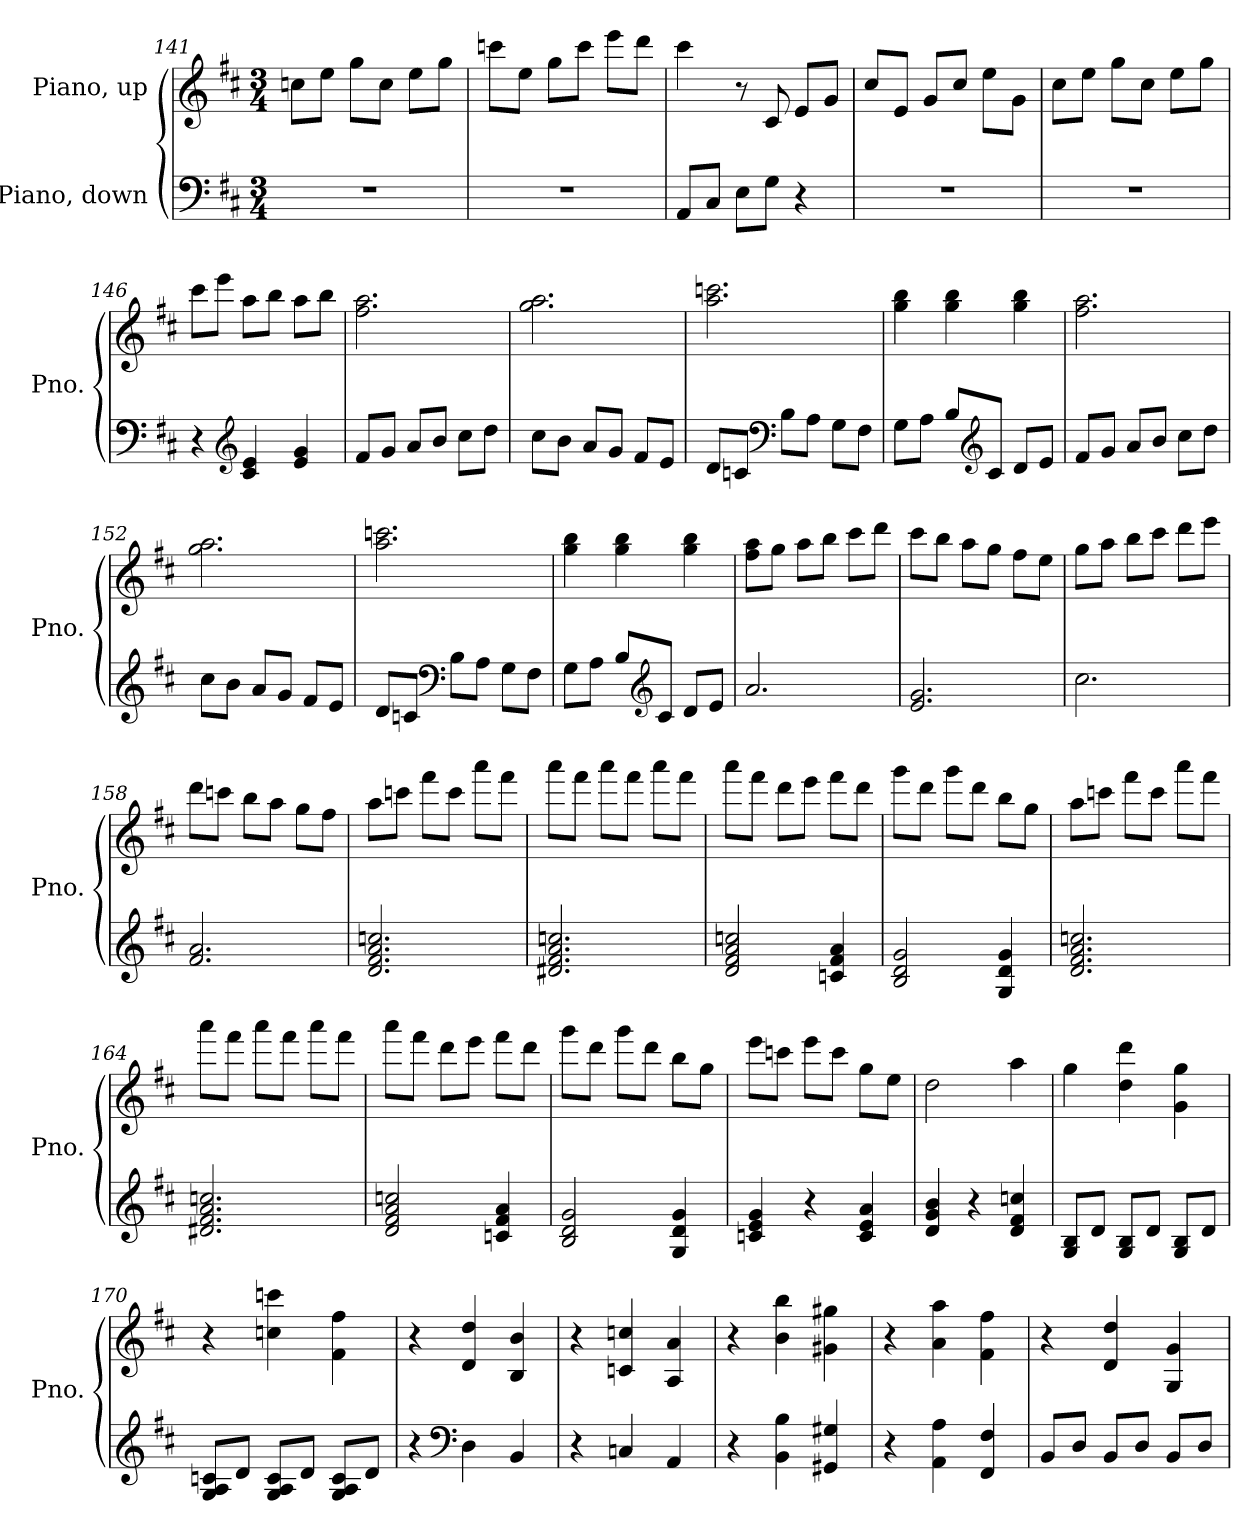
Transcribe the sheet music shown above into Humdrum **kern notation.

**kern	**kern
*part2	*part1
*staff2	*staff1
*I"Piano, down	*I"Piano, up
*I'Pno.	*I'Pno.
*clefF4	*clefG2
*k[f#c#]	*k[f#c#]
*M3/4	*M3/4
=141	=141
2.r	8ccn\L
.	8ee\J
.	8gg\L
.	8cc\J
.	8ee\L
.	8gg\J
!!LO:LB:g=z
=142	=142
2.r	8cccn\L
.	8ee\J
.	8gg\L
.	8ccc\J
.	8eee\L
.	8ddd\J
=143	=143
8AA/L	4ccc#\
8C#/J	.
8E\L	8r
8G\J	8c#/
4r	8e/L
.	8g/J
=144	=144
2.r	8cc#/L
.	8e/J
.	8g/L
.	8cc#/J
.	8ee\L
.	8g\J
=145	=145
2.r	8cc#\L
.	8ee\J
.	8gg\L
.	8cc#\J
.	8ee\L
.	8gg\J
=146	=146
4r	8ccc#\L
.	8eee\J
*clefG2	*
4c#/ 4e/	8aa\L
.	8bb\J
4e/ 4g/	8aa\L
.	8bb\J
!!LO:LB:g=z
=147	=147
8f#/L	2.ff#\ 2.aa\
8g/J	.
8a/L	.
8b/J	.
8cc#\L	.
8dd\J	.
=148	=148
8cc#\L	2.gg\ 2.aa\
8b\J	.
8a/L	.
8g/J	.
8f#/L	.
8e/J	.
=149	=149
8d/L	2.aa\ 2.cccn\
8cn/J	.
*clefF4	*
8B\L	.
8A\J	.
8G\L	.
8F#\J	.
=150	=150
8G\L	4gg\ 4bb\
8A\J	.
8B/L	4gg\ 4bb\
*clefG2	*
8c#/J	.
8d/L	4gg\ 4bb\
8e/J	.
=151	=151
8f#/L	2.ff#\ 2.aa\
8g/J	.
8a/L	.
8b/J	.
8cc#\L	.
8dd\J	.
!!LO:LB:g=z
=152	=152
8cc#\L	2.gg\ 2.aa\
8b\J	.
8a/L	.
8g/J	.
8f#/L	.
8e/J	.
=153	=153
8d/L	2.aa\ 2.cccn\
8cn/J	.
*clefF4	*
8B\L	.
8A\J	.
8G\L	.
8F#\J	.
=154	=154
8G\L	4gg\ 4bb\
8A\J	.
8B/L	4gg\ 4bb\
*clefG2	*
8c#/J	.
8d/L	4gg\ 4bb\
8e/J	.
=155	=155
2.a/	8ff#\ 8aa\L
.	8gg\J
.	8aa\L
.	8bb\J
.	8ccc#\L
.	8ddd\J
=156	=156
2.e/ 2.g/	8ccc#\L
.	8bb\J
.	8aa\L
.	8gg\J
.	8ff#\L
.	8ee\J
!!LO:LB:g=z
=157	=157
2.cc#\	8gg\L
.	8aa\J
.	8bb\L
.	8ccc#\J
.	8ddd\L
.	8eee\J
=158	=158
2.f#/ 2.a/	8ddd\L
.	8cccn\J
.	8bb\L
.	8aa\J
.	8gg\L
.	8ff#\J
=159	=159
2.d/ 2.f#/ 2.a/ 2.ccn/	8aa\L
.	8cccn\J
.	8fff#\L
.	8ccc\J
.	8aaa\L
.	8fff#\J
=160	=160
2.d#X/ 2.f#/ 2.a/ 2.ccn/	8aaa\L
.	8fff#\J
.	8aaa\L
.	8fff#\J
.	8aaa\L
.	8fff#\J
!!LO:LB:g=z
=161	=161
2d/ 2f#/ 2a/ 2ccn/	8aaa\L
.	8fff#\J
.	8ddd\L
.	8eee\J
4cn/ 4f#/ 4a/	8fff#\L
.	8ddd\J
=162	=162
2B/ 2d/ 2g/	8ggg\L
.	8ddd\J
.	8ggg\L
.	8ddd\J
4G/ 4d/ 4g/	8bb\L
.	8gg\J
=163	=163
2.d/ 2.f#/ 2.a/ 2.ccn/	8aa\L
.	8cccn\J
.	8fff#\L
.	8ccc\J
.	8aaa\L
.	8fff#\J
=164	=164
2.d#X/ 2.f#/ 2.a/ 2.ccn/	8aaa\L
.	8fff#\J
.	8aaa\L
.	8fff#\J
.	8aaa\L
.	8fff#\J
!!LO:PB:g=z
=165	=165
2d/ 2f#/ 2a/ 2ccn/	8aaa\L
.	8fff#\J
.	8ddd\L
.	8eee\J
4cn/ 4f#/ 4a/	8fff#\L
.	8ddd\J
=166	=166
2B/ 2d/ 2g/	8ggg\L
.	8ddd\J
.	8ggg\L
.	8ddd\J
4G/ 4d/ 4g/	8bb\L
.	8gg\J
=167	=167
4cn/ 4e/ 4g/	8eee\L
.	8cccn\J
4r	8eee\L
.	8ccc\J
4c/ 4e/ 4a/	8gg\L
.	8ee\J
=168	=168
4d/ 4g/ 4b/	2dd\
4r	.
4d/ 4f#/ 4ccn/	4aa\
=169	=169
8G/ 8B/L	4gg\
8d/J	.
8G/ 8B/L	4dd\ 4ddd\
8d/J	.
8G/ 8B/L	4g\ 4gg\
8d/J	.
!!LO:LB:g=z
=170	=170
8G/ 8A/ 8cn/L	4r
8d/J	.
8G/ 8A/ 8c/L	4ccn\ 4cccn\
8d/J	.
8G/ 8A/ 8c/L	4f#\ 4ff#\
8d/J	.
=171	=171
4r	4r
*clefF4	*
4D\	4d/ 4dd/
4BB/	4B/ 4b/
=172	=172
4r	4r
4Cn/	4cn/ 4ccn/
4AA/	4A/ 4a/
=173	=173
4r	4r
4BB\ 4B\	4b\ 4bb\
4GG#X/ 4G#X/	4g#X\ 4gg#X\
=174	=174
4r	4r
4AA\ 4A\	4a\ 4aa\
4FF#/ 4F#/	4f#\ 4ff#\
=175	=175
8BB/L	4r
8D/J	.
8BB/L	4d/ 4dd/
8D/J	.
8BB/L	4G/ 4g/
8D/J	.
=	=
*-	*-
